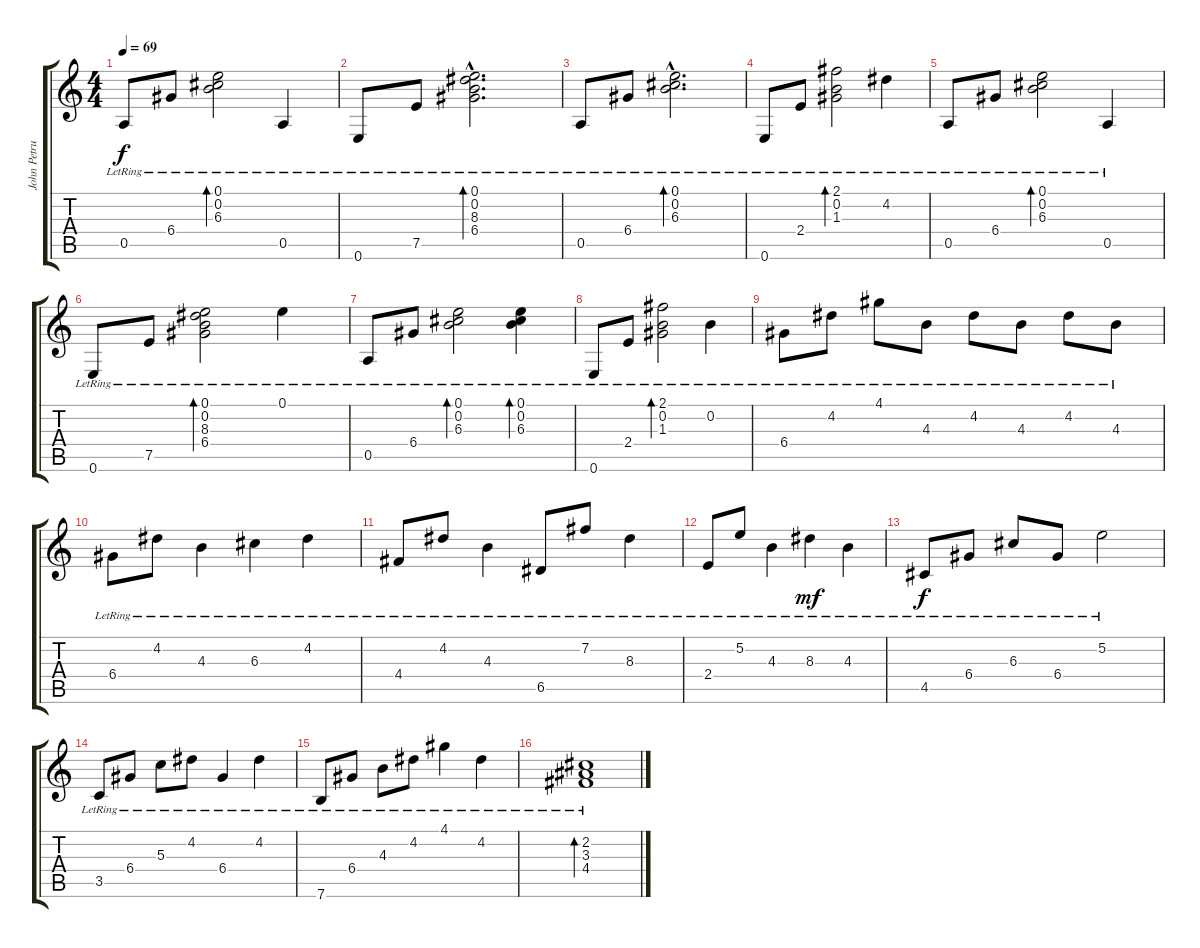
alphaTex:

\track ("John Petrucci" "John Petru") {instrument acousticguitarnylon}
\staff {score tabs}
\tuning (E4 B3 G3 D3 A2 E2) {hide}
\ts (4 4)
\tempo 69
\clef g2
\ks c
0.5{lr}.8{dy f} 6.4{lr}.8 (0.1{lr} 0.2{lr} 6.3{lr}).2{bd 60} 0.5{lr}.4 |
0.6{lr}.8 7.5{lr}.8 (0.1{hac lr} 0.2{hac lr} 8.3{hac lr} 6.4{hac lr}).2{d bd 60} |
0.5{lr}.8 6.4{lr}.8 (0.1{hac lr} 0.2{hac lr} 6.3{hac lr}).2{d bd 60} |
0.6{lr}.8 2.4{lr}.8 (2.1{lr} 0.2{lr} 1.3{lr}).2{bd 60} 4.2{lr}.4 |
0.5{lr}.8 6.4{lr}.8 (0.1{lr} 0.2{lr} 6.3{lr}).2{bd 60} 0.5{lr}.4 |
0.6{lr}.8 7.5{lr}.8 (0.1{lr} 0.2{lr} 8.3{lr} 6.4{lr}).2{bd 60} 0.1{lr}.4 |
0.5{lr}.8 6.4{lr}.8 (0.1{lr} 0.2{lr} 6.3{lr}).2{bd 60} (0.1{lr} 0.2{lr} 6.3{lr}).4{bd 30} |
0.6{lr}.8 2.4{lr}.8 (2.1{lr} 0.2{lr} 1.3{lr}).2{bd 60} 0.2{lr}.4 |
6.4{lr}.8 4.2{lr}.8 4.1{lr}.8 4.3{lr}.8 4.2{lr}.8 4.3{lr}.8 4.2{lr}.8 4.3{lr}.8 |
6.4{lr}.8 4.2{lr}.8 4.3{lr}.4 6.3{lr}.4 4.2{lr}.4 |
4.4{lr}.8 4.2{lr}.8 4.3{lr}.4 6.5{lr}.8 7.2{lr}.8 8.3{lr}.4 |
2.4{lr}.8 5.2{lr}.8 4.3{lr}.4 8.3{lr}.4{dy mf} 4.3{lr}.4 |
4.5{lr}.8{dy f} 6.4{lr}.8 6.3{lr}.8 6.4{lr}.8 5.2{lr}.2 |
3.5{lr}.8 6.4{lr}.8 5.3{lr}.8 4.2{lr}.8 6.4{lr}.4 4.2{lr}.4 |
7.6{lr}.8 6.4{lr}.8 4.3{lr}.8 4.2{lr}.8 4.1{lr}.4 4.2{lr}.4 |
(2.2{lr} 3.3{lr} 4.4{lr}).1{bd 60}
